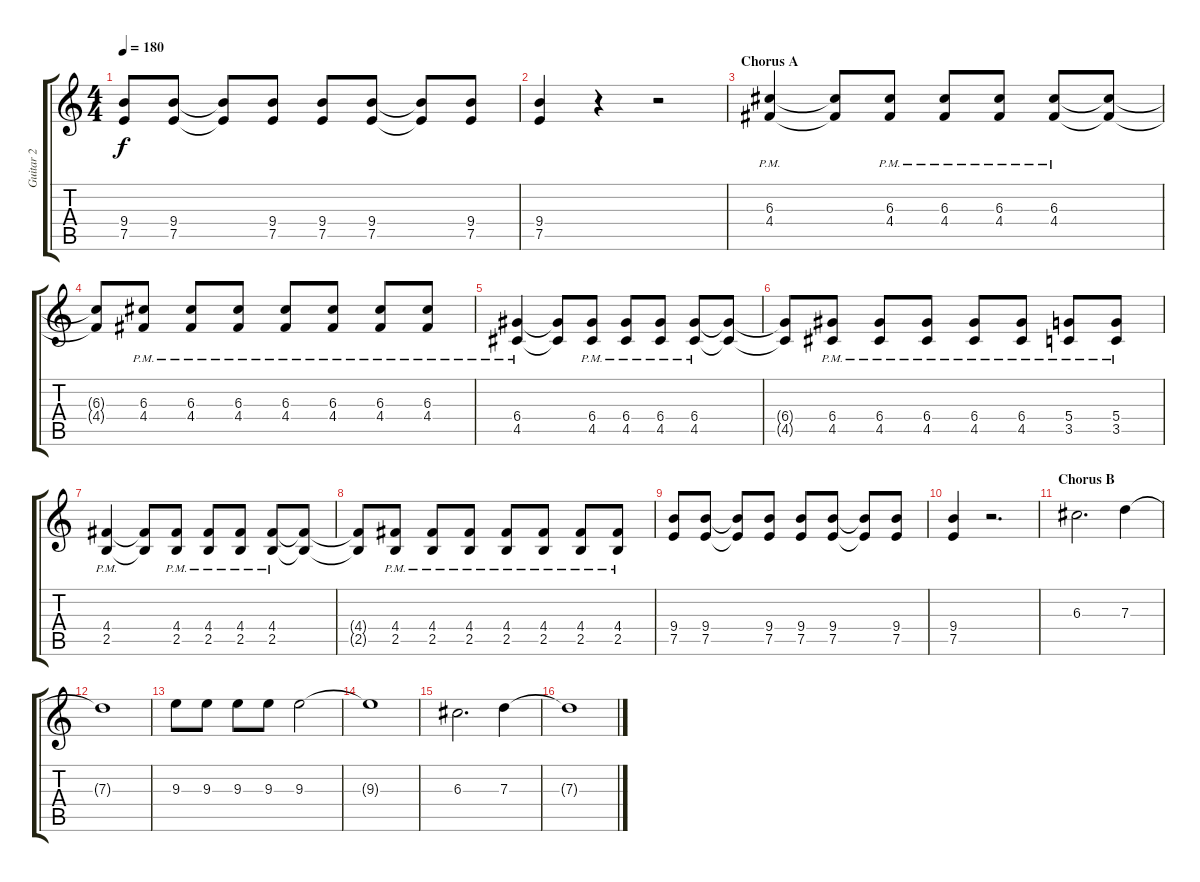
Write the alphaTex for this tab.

\track ("Guitar 2" "Guitar 2") {instrument acousticguitarsteel}
\staff {score tabs}
\tuning (E4 B3 G3 D3 A2 E2) {hide}
\ts (4 4)
\tempo 180
\clef g2
\ks c
(9.4 7.5).8{dy f} (9.4 7.5).8 (9.4{t} 7.5{t}).8 (9.4 7.5).8 (9.4 7.5).8 (9.4 7.5).8 (9.4{t} 7.5{t}).8 (9.4 7.5).8 |
(9.4 7.5).4 r.4 r.2 |
\section ("" "Chorus A")
(6.3{pm} 4.4{pm}).4 (6.3{t} 4.4{t}).8 (6.3{pm} 4.4{pm}).8 (6.3{pm} 4.4{pm}).8 (6.3{pm} 4.4{pm}).8 (6.3{pm} 4.4{pm}).8 (6.3{t} 4.4{t}).8 |
(6.3{t} 4.4{t}).8 (6.3{pm} 4.4{pm}).8 (6.3{pm} 4.4{pm}).8 (6.3{pm} 4.4{pm}).8 (6.3{pm} 4.4{pm}).8 (6.3{pm} 4.4{pm}).8 (6.3{pm} 4.4{pm}).8 (6.3{pm} 4.4{pm}).8 |
(6.4{pm} 4.5{pm}).4 (6.4{t} 4.5{t}).8 (6.4{pm} 4.5{pm}).8 (6.4{pm} 4.5{pm}).8 (6.4{pm} 4.5{pm}).8 (6.4{pm} 4.5{pm}).8 (6.4{t} 4.5{t}).8 |
(6.4{t} 4.5{t}).8 (6.4{pm} 4.5{pm}).8 (6.4{pm} 4.5{pm}).8 (6.4{pm} 4.5{pm}).8 (6.4{pm} 4.5{pm}).8 (6.4{pm} 4.5{pm}).8 (5.4{pm} 3.5{pm}).8 (5.4{pm} 3.5{pm}).8 |
(4.4{pm} 2.5{pm}).4 (4.4{t} 2.5{t}).8 (4.4{pm} 2.5{pm}).8 (4.4{pm} 2.5{pm}).8 (4.4{pm} 2.5{pm}).8 (4.4{pm} 2.5{pm}).8 (4.4{t} 2.5{t}).8 |
(4.4{t} 2.5{t}).8 (4.4{pm} 2.5{pm}).8 (4.4{pm} 2.5{pm}).8 (4.4{pm} 2.5{pm}).8 (4.4{pm} 2.5{pm}).8 (4.4{pm} 2.5{pm}).8 (4.4{pm} 2.5{pm}).8 (4.4{pm} 2.5{pm}).8 |
(9.4 7.5).8 (9.4 7.5).8 (9.4{t} 7.5{t}).8 (9.4 7.5).8 (9.4 7.5).8 (9.4 7.5).8 (9.4{t} 7.5{t}).8 (9.4 7.5).8 |
(9.4 7.5).4 r.2{d} |
\section ("" "Chorus B")
6.3.2{d} 7.3.4 |
7.3{t}.1 |
9.3.8 9.3.8 9.3.8 9.3.8 9.3.2 |
9.3{t}.1 |
6.3.2{d} 7.3.4 |
7.3{t}.1
